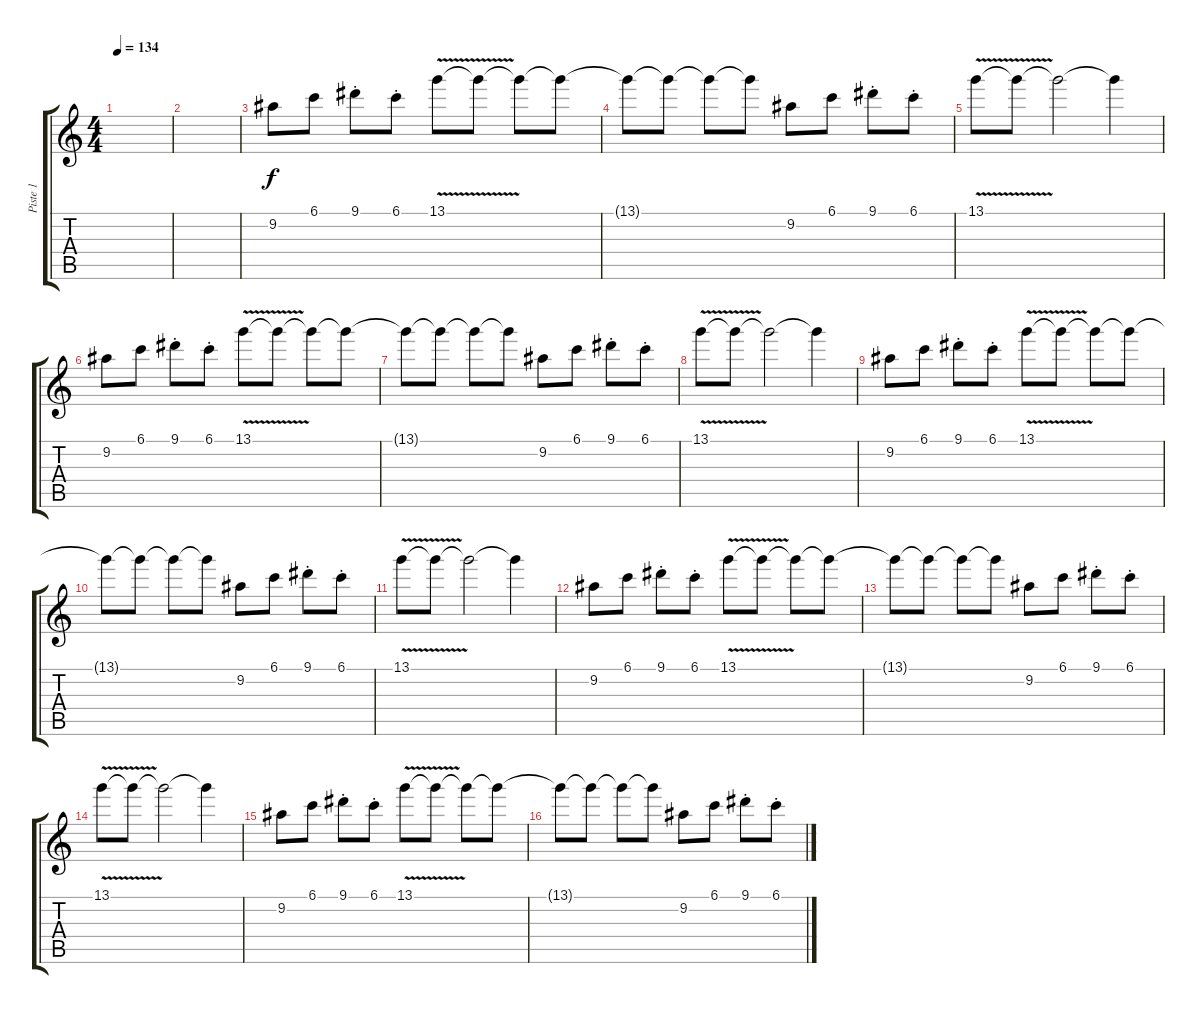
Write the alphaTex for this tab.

\track ("Piste 1" "Piste 1") {instrument electricguitarclean}
\staff {score tabs}
\tuning (Gb4 Db4 A3 E3 B2 Gb2) {hide}
\ts (4 4)
\tempo 134
\clef g2
\ks c
|
|
9.2.8 6.1.8 9.1{st}.8 6.1{st}.8 13.1{v}.8{instrument distortionguitar} 13.1{t}.8 13.1{t}.8 13.1{t}.8 |
13.1{t}.8 13.1{t}.8 13.1{t}.8 13.1{t}.8 9.2.8{instrument electricguitarclean} 6.1.8 9.1{st}.8 6.1{st}.8 |
13.1{v}.8{instrument distortionguitar} 13.1{t}.8 13.1{t}.2 13.1{t}.4 |
9.2.8 6.1.8 9.1{st}.8 6.1{st}.8 13.1{v}.8{instrument distortionguitar} 13.1{t}.8 13.1{t}.8 13.1{t}.8 |
13.1{t}.8 13.1{t}.8 13.1{t}.8 13.1{t}.8 9.2.8{instrument electricguitarclean} 6.1.8 9.1{st}.8 6.1{st}.8 |
13.1{v}.8{instrument distortionguitar} 13.1{t}.8 13.1{t}.2 13.1{t}.4 |
9.2.8 6.1.8 9.1{st}.8 6.1{st}.8 13.1{v}.8{instrument distortionguitar} 13.1{t}.8 13.1{t}.8 13.1{t}.8 |
13.1{t}.8 13.1{t}.8 13.1{t}.8 13.1{t}.8 9.2.8{instrument electricguitarclean} 6.1.8 9.1{st}.8 6.1{st}.8 |
13.1{v}.8{instrument distortionguitar} 13.1{t}.8 13.1{t}.2 13.1{t}.4 |
9.2.8 6.1.8 9.1{st}.8 6.1{st}.8 13.1{v}.8{instrument distortionguitar} 13.1{t}.8 13.1{t}.8 13.1{t}.8 |
13.1{t}.8 13.1{t}.8 13.1{t}.8 13.1{t}.8 9.2.8{instrument electricguitarclean} 6.1.8 9.1{st}.8 6.1{st}.8 |
13.1{v}.8{instrument distortionguitar} 13.1{t}.8 13.1{t}.2 13.1{t}.4 |
9.2.8 6.1.8 9.1{st}.8 6.1{st}.8 13.1{v}.8{instrument distortionguitar} 13.1{t}.8 13.1{t}.8 13.1{t}.8 |
13.1{t}.8 13.1{t}.8 13.1{t}.8 13.1{t}.8 9.2.8{instrument electricguitarclean} 6.1.8 9.1{st}.8 6.1{st}.8
